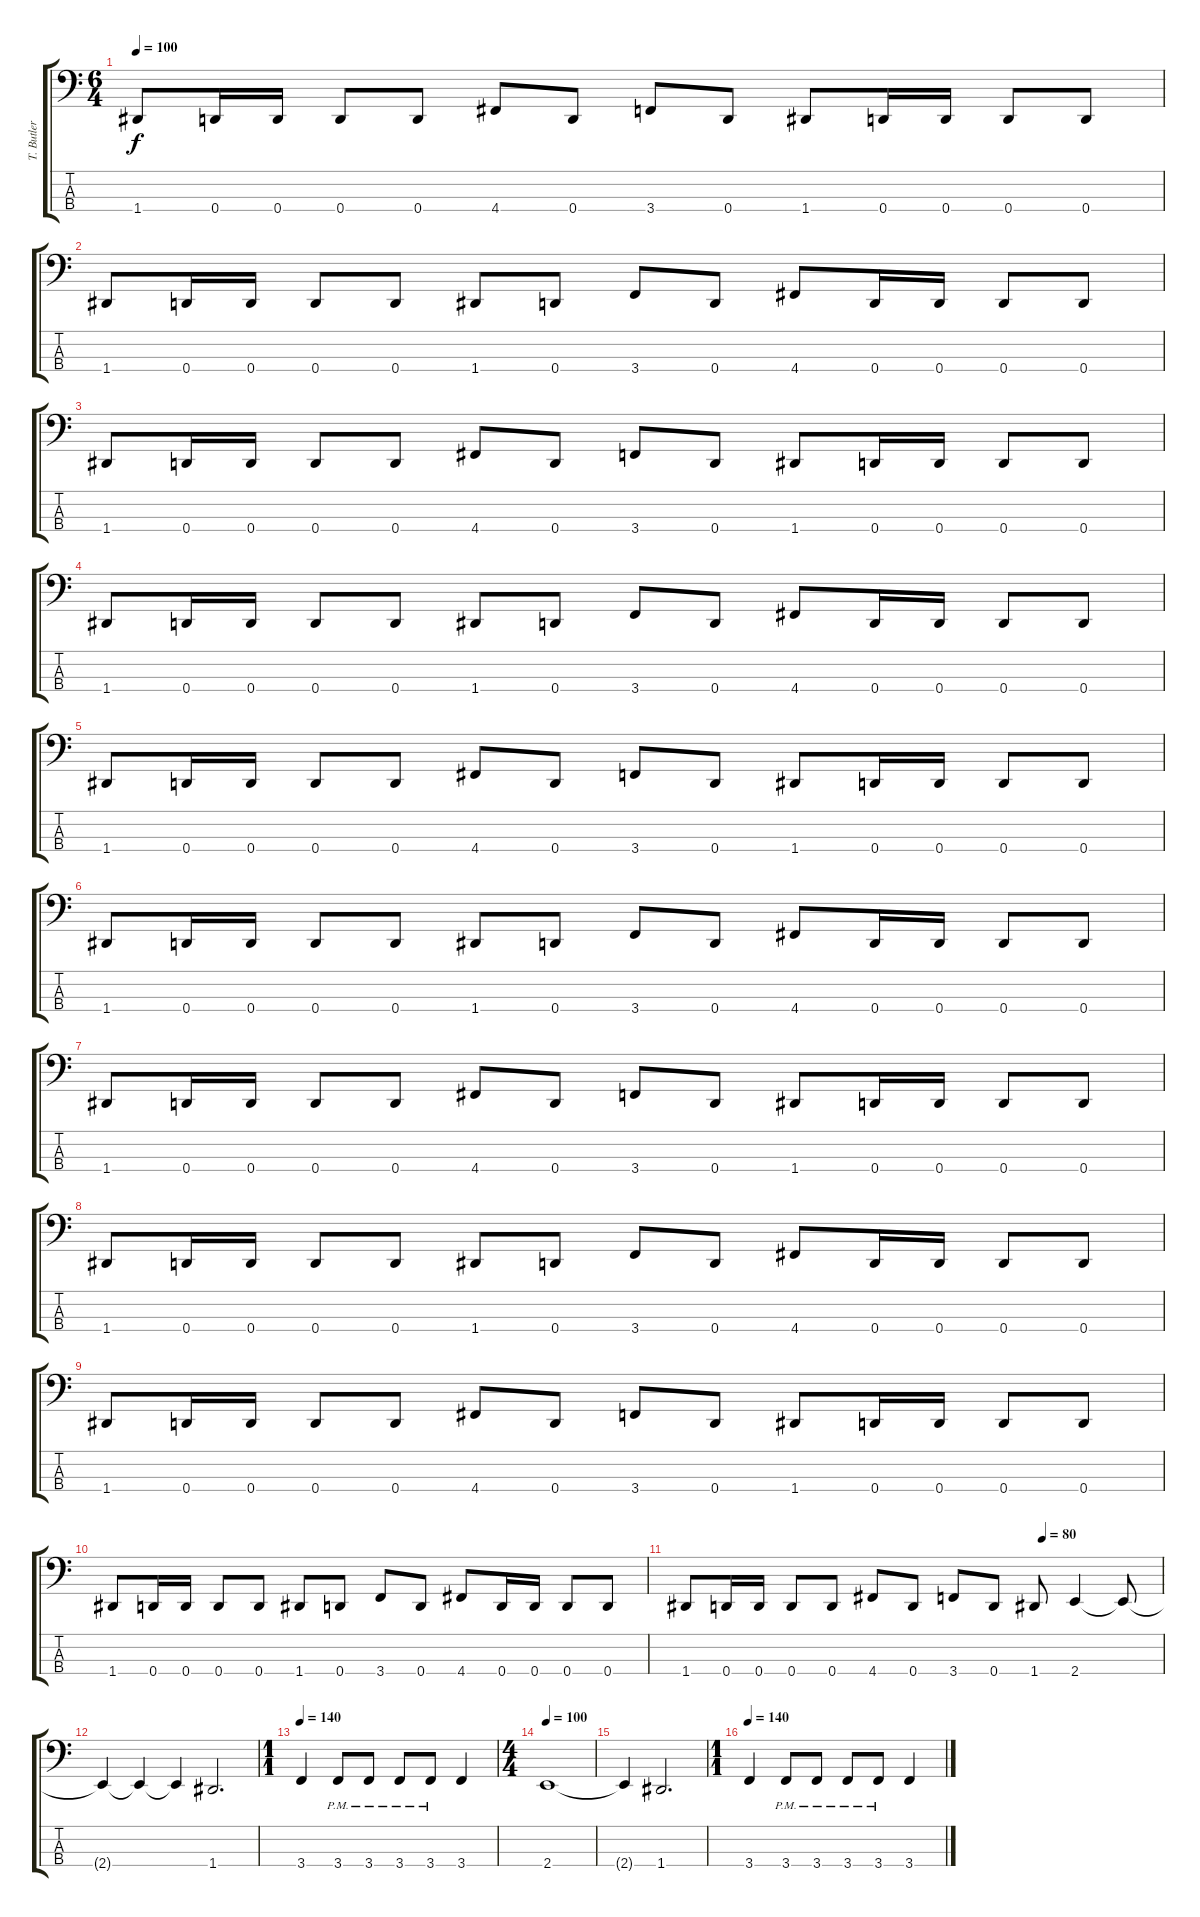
\track ("T. Butler" "T. Butler") {instrument electricbasspick}
\staff {score tabs}
\tuning (F2 C2 G1 D1) {hide}
\ts (6 4)
\tempo 100
\clef f4
\ks c
1.4.8{dy f} 0.4.16 0.4.16 0.4.8 0.4.8 4.4.8 0.4.8 3.4.8 0.4.8 1.4.8 0.4.16 0.4.16 0.4.8 0.4.8 |
1.4.8 0.4.16 0.4.16 0.4.8 0.4.8 1.4.8 0.4.8 3.4.8 0.4.8 4.4.8 0.4.16 0.4.16 0.4.8 0.4.8 |
1.4.8 0.4.16 0.4.16 0.4.8 0.4.8 4.4.8 0.4.8 3.4.8 0.4.8 1.4.8 0.4.16 0.4.16 0.4.8 0.4.8 |
1.4.8 0.4.16 0.4.16 0.4.8 0.4.8 1.4.8 0.4.8 3.4.8 0.4.8 4.4.8 0.4.16 0.4.16 0.4.8 0.4.8 |
1.4.8 0.4.16 0.4.16 0.4.8 0.4.8 4.4.8 0.4.8 3.4.8 0.4.8 1.4.8 0.4.16 0.4.16 0.4.8 0.4.8 |
1.4.8 0.4.16 0.4.16 0.4.8 0.4.8 1.4.8 0.4.8 3.4.8 0.4.8 4.4.8 0.4.16 0.4.16 0.4.8 0.4.8 |
1.4.8 0.4.16 0.4.16 0.4.8 0.4.8 4.4.8 0.4.8 3.4.8 0.4.8 1.4.8 0.4.16 0.4.16 0.4.8 0.4.8 |
1.4.8 0.4.16 0.4.16 0.4.8 0.4.8 1.4.8 0.4.8 3.4.8 0.4.8 4.4.8 0.4.16 0.4.16 0.4.8 0.4.8 |
1.4.8 0.4.16 0.4.16 0.4.8 0.4.8 4.4.8 0.4.8 3.4.8 0.4.8 1.4.8 0.4.16 0.4.16 0.4.8 0.4.8 |
1.4.8 0.4.16 0.4.16 0.4.8 0.4.8 1.4.8 0.4.8 3.4.8 0.4.8 4.4.8 0.4.16 0.4.16 0.4.8 0.4.8 |
\tempo (80 0.75)
1.4.8 0.4.16 0.4.16 0.4.8 0.4.8 4.4.8 0.4.8 3.4.8 0.4.8 1.4.8 2.4.4 2.4{t}.8 |
2.4{t}.4 2.4{t}.4 2.4{t}.4 1.4.2{d} |
\ts (1 1)
\tempo 140
3.4.4 3.4{pm}.8 3.4{pm}.8 3.4{pm}.8 3.4{pm}.8 3.4.4 |
\ts (4 4)
\tempo 80
\tempo 100
2.4.1 |
2.4{t}.4 1.4.2{d} |
\ts (1 1)
\tempo 140
3.4.4 3.4{pm}.8 3.4{pm}.8 3.4{pm}.8 3.4{pm}.8 3.4.4
